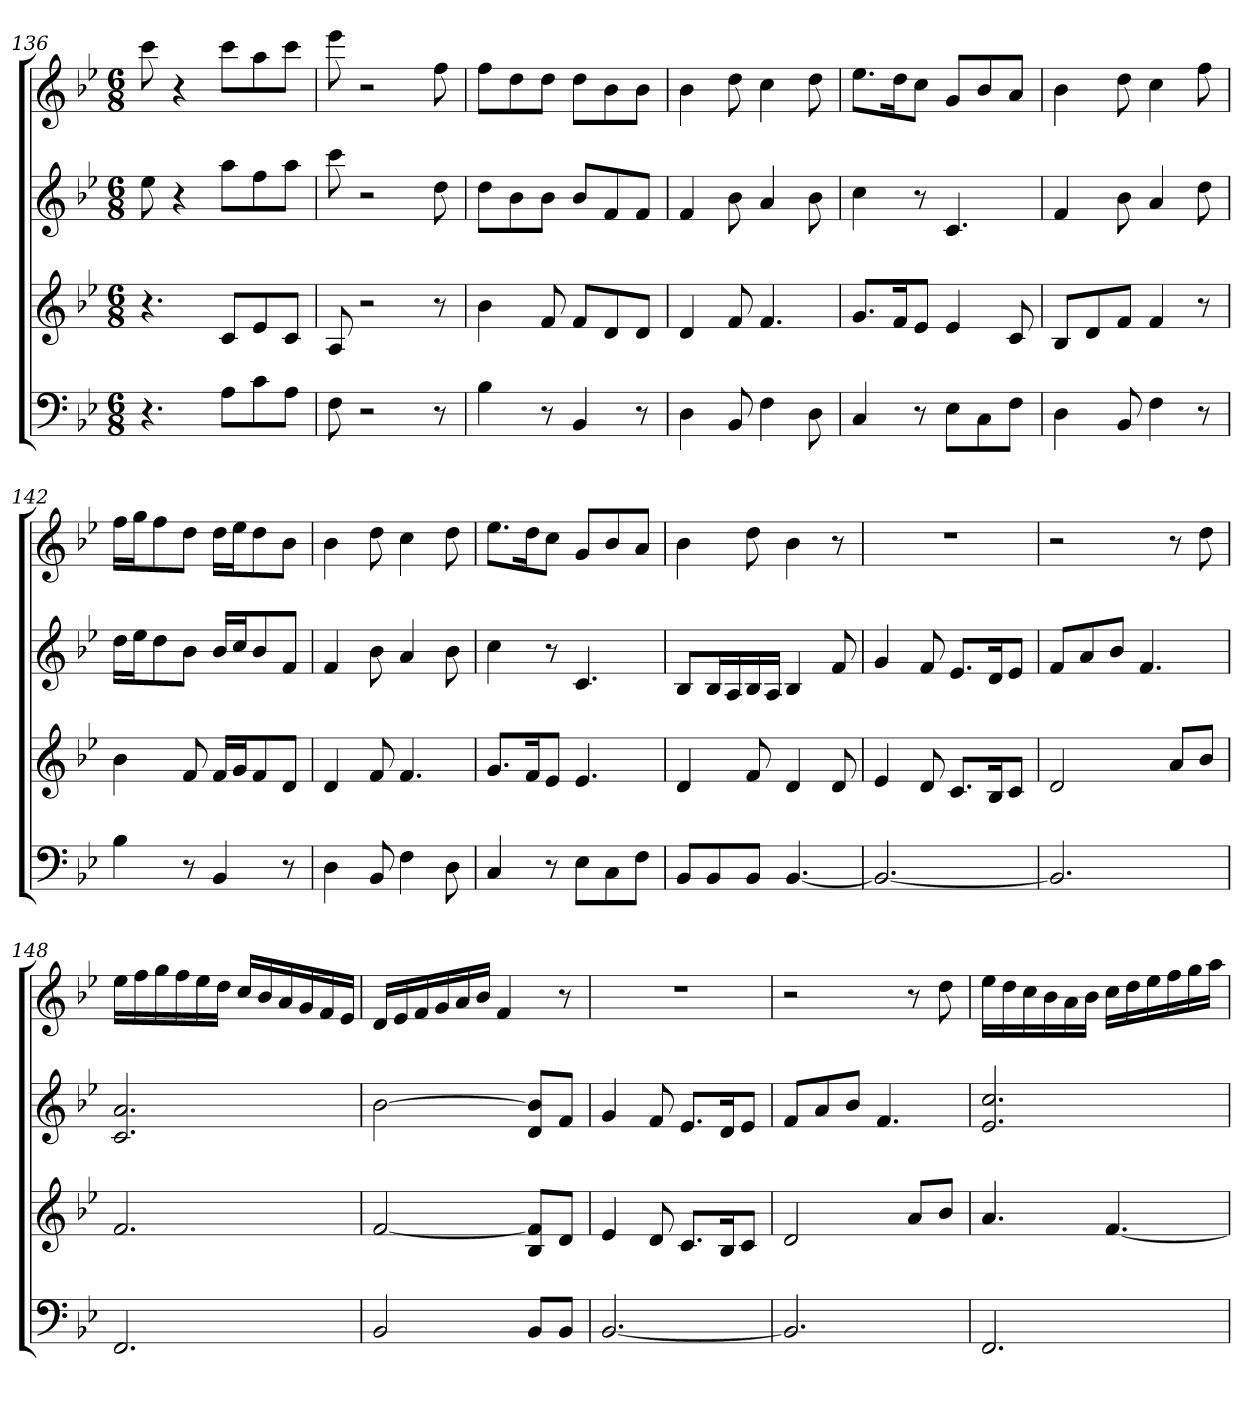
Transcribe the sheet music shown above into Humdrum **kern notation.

**kern	**kern	**kern	**kern
*part4	*part3	*part2	*part1
*staff4	*staff3	*staff2	*staff1
*k[b-e-]	*k[b-e-]	*k[b-e-]	*k[b-e-]
*B-:	*B-:	*B-:	*B-:
*M6/8	*M6/8	*M6/8	*M6/8
=136	=136	=136	=136
4.r	4.r	8ee-	8ccc
.	.	4r	4r
8AL	8cL	8aaL	8cccL
8c	8e-	8ff	8aa
8AJ	8cJ	8aaJ	8cccJ
=137	=137	=137	=137
8F	8A	8ccc	8eee-
2r	2r	2r	2r
8r	8r	8dd	8ff
=138	=138	=138	=138
4B-	4b-	8ddL	8ffL
.	.	8b-	8dd
8r	8f	8b-J	8ddJ
4BB-	8fL	8b-L	8ddL
.	8d	8f	8b-
8r	8dJ	8fJ	8b-J
=139	=139	=139	=139
4D	4d	4f	4b-
8BB-	8f	8b-	8dd
4F	4.f	4a	4cc
8D	.	8b-	8dd
=140	=140	=140	=140
4C	8.gL	4cc	8.ee-L
.	16fK	.	16ddK
8r	8e-J	8r	8ccJ
8E-L	4e-	4.c	8gL
8C	.	.	8b-
8FJ	8c	.	8aJ
=141	=141	=141	=141
4D	8B-L	4f	4b-
.	8d	.	.
8BB-	8fJ	8b-	8dd
4F	4f	4a	4cc
8r	8r	8dd	8ff
=142	=142	=142	=142
4B-	4b-	16ddLL	16ffLL
.	.	16ee-J	16ggJ
.	.	8dd	8ff
8r	8f	8b-J	8ddJ
4BB-	16fLL	16b-LL	16ddLL
.	16gJ	16ccJ	16ee-J
.	8f	8b-	8dd
8r	8dJ	8fJ	8b-J
=143	=143	=143	=143
4D	4d	4f	4b-
8BB-	8f	8b-	8dd
4F	4.f	4a	4cc
8D	.	8b-	8dd
=144	=144	=144	=144
4C	8.gL	4cc	8.ee-L
.	16fK	.	16ddK
8r	8e-J	8r	8ccJ
8E-L	4.e-	4.c	8gL
8C	.	.	8b-
8FJ	.	.	8aJ
=145	=145	=145	=145
8BB-L	4d	8B-L	4b-
8BB-	.	16B-L	.
.	.	16A	.
8BB-J	8f	16B-	8dd
.	.	16AJJ	.
[4.BB-	4d	4B-	4b-
.	8d	8f	8r
=146	=146	=146	=146
2.BB-_	4e-	4g	2.r
.	8d	8f	.
.	8.cL	8.e-L	.
.	16B-K	16dK	.
.	8cJ	8e-J	.
=147	=147	=147	=147
2.BB-]	2d	8fL	2r
.	.	8a	.
.	.	8b-J	.
.	.	4.f	.
.	8aL	.	8r
.	8b-J	.	8dd
=148	=148	=148	=148
2.FF	2.f	2.c 2.a	16ee-LL
.	.	.	16ff
.	.	.	16gg
.	.	.	16ff
.	.	.	16ee-
.	.	.	16ddJJ
.	.	.	16ccLL
.	.	.	16b-
.	.	.	16a
.	.	.	16g
.	.	.	16f
.	.	.	16e-JJ
=149	=149	=149	=149
2BB-	[2f	[2b-	16dLL
.	.	.	16e-
.	.	.	16f
.	.	.	16g
.	.	.	16a
.	.	.	16b-JJ
.	.	.	4f
8BB-L	8B- 8f]L	8d 8b-]L	.
8BB-J	8dJ	8fJ	8r
=150	=150	=150	=150
[2.BB-	4e-	4g	2.r
.	8d	8f	.
.	8.cL	8.e-L	.
.	16B-K	16dK	.
.	8cJ	8e-J	.
=151	=151	=151	=151
2.BB-]	2d	8fL	2r
.	.	8a	.
.	.	8b-J	.
.	.	4.f	.
.	8aL	.	8r
.	8b-J	.	8dd
=152	=152	=152	=152
2.FF	4.a	2.e- 2.cc	16ee-LL
.	.	.	16dd
.	.	.	16cc
.	.	.	16b-
.	.	.	16a
.	.	.	16b-JJ
.	[4.f	.	16ccLL
.	.	.	16dd
.	.	.	16ee-
.	.	.	16ff
.	.	.	16gg
.	.	.	16aaJJ
=	=	=	=
*-	*-	*-	*-
